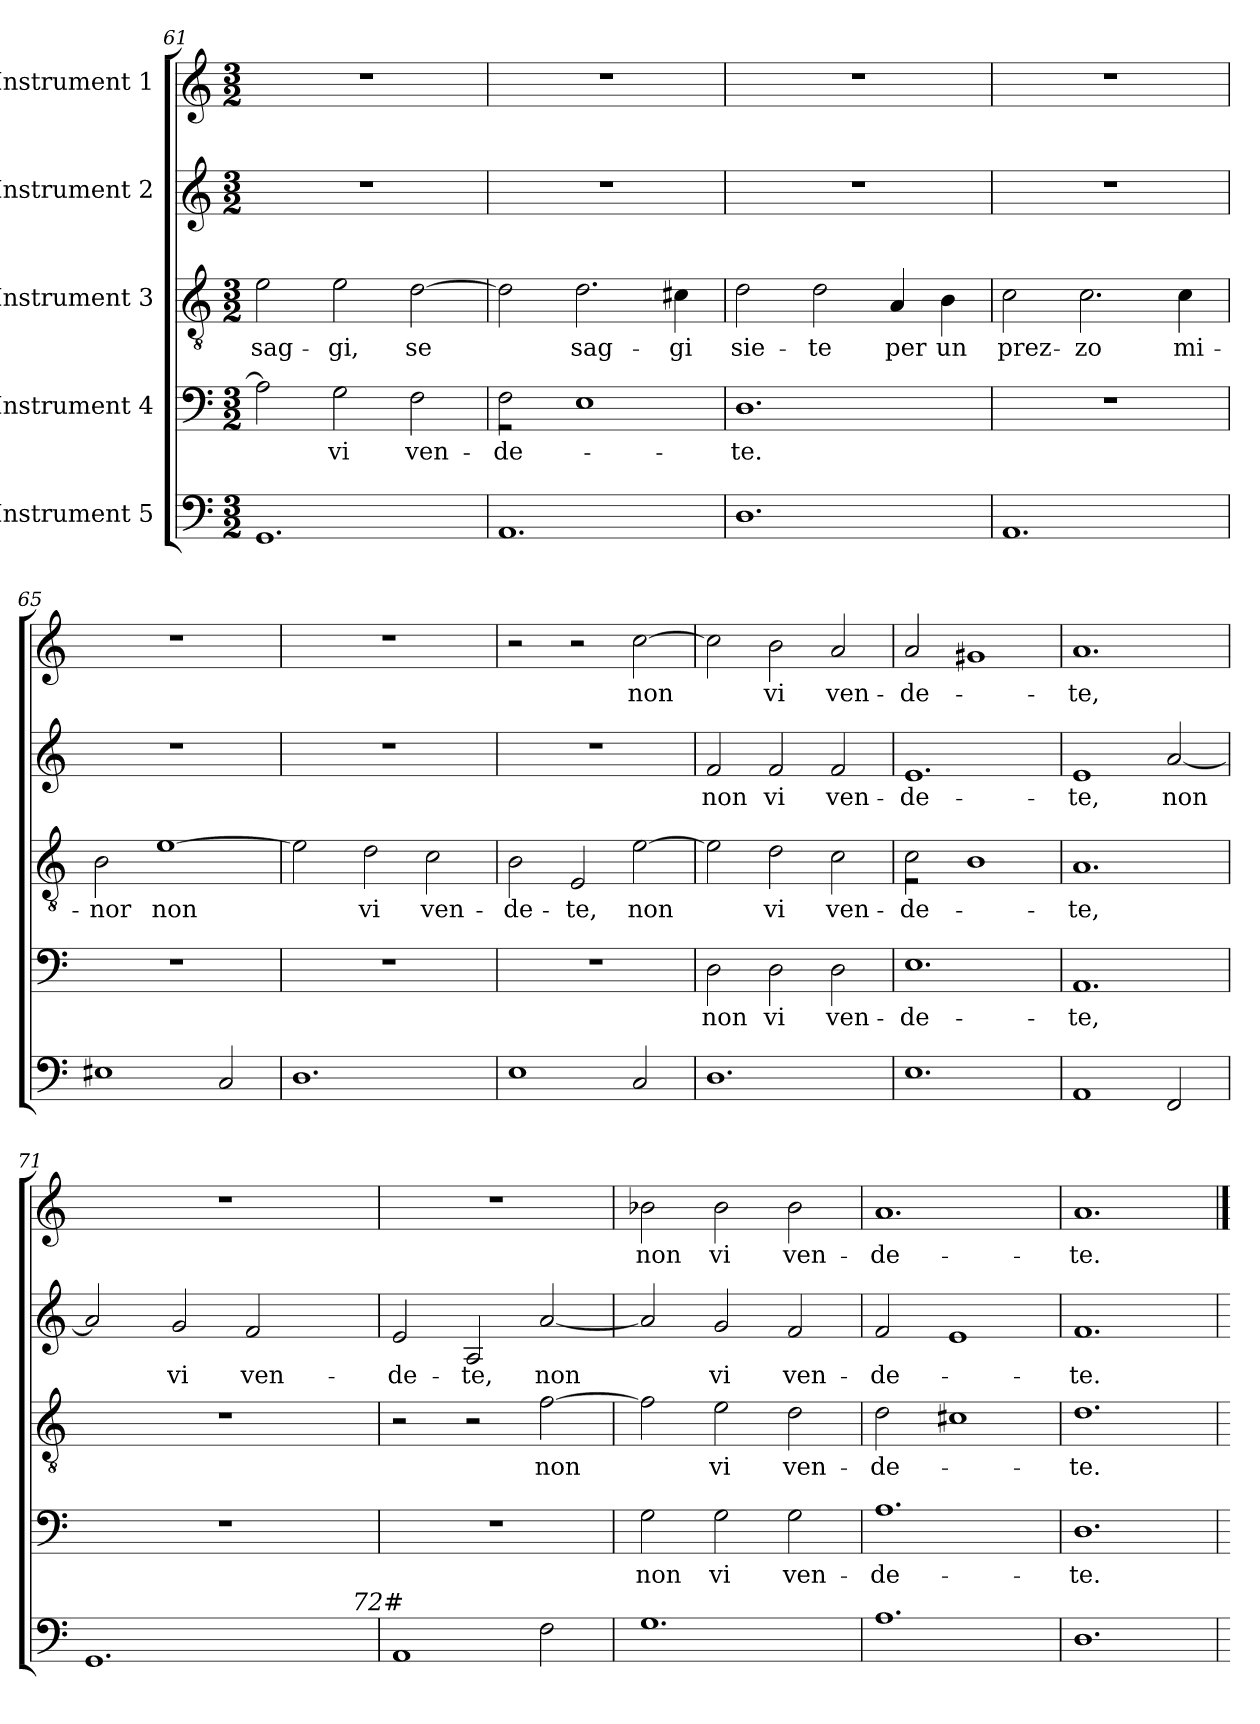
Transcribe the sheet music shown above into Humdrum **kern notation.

**kern	**kern	**text	**kern	**text	**kern	**text	**kern	**text
*part5	*part4	*part4	*part3	*part3	*part2	*part2	*part1	*part1
*staff5	*staff4	*staff4	*staff3	*staff3	*staff2	*staff2	*staff1	*staff1
*I"Instrument 5	*I"Instrument 4	*	*I"Instrument 3	*	*I"Instrument 2	*	*I"Instrument 1	*
*clefF4	*clefF4	*	*clefGv2	*	*clefG2	*	*clefG2	*
*M3/2	*M3/2	*	*M3/2	*	*M3/2	*	*M3/2	*
=61	=61	=61	=61	=61	=61	=61	=61	=61
!	!	!	!	!LO:LY:b:cj	!	!	!	!
1.GG	2A\]	.	2e\	sag-	1.r	.	1.r	.
!	!	!LO:LY:b:cj	!	!LO:LY:b:cj	!	!	!	!
.	2G\	vi	2e\	-gi,	.	.	.	.
!	!	!LO:LY:b:cj	!	!LO:LY:b:cj	!	!	!	!
.	2F\	ven-	[>2d\	se	.	.	.	.
=62	=62	=62	=62	=62	=62	=62	=62	=62
!	!	!LO:LY:b:cj	!	!	!	!	!	!
*	*^	*	*	*	*	*	*	*
1.AA	2F\	2r	-de-	2d\]	.	1.r	.	1.r	.
!	!	!	!	!	!LO:LY:b:cj	!	!	!	!
.	1ryy	1E	.	2.d\	sag-	.	.	.	.
!	!	!	!	!	!LO:LY:b:cj	!	!	!	!
.	.	.	.	4c#X\	-gi	.	.	.	.
*	*v	*v	*	*	*	*	*	*	*
=63	=63	=63	=63	=63	=63	=63	=63	=63
!	!	!LO:LY:b:cj	!	!LO:LY:b:cj	!	!	!	!
1.D	1.D	-te.	2d\	sie-	1.r	.	1.r	.
!	!	!	!	!LO:LY:b:cj	!	!	!	!
.	.	.	2d\	-te	.	.	.	.
!	!	!	!	!LO:LY:b:cj	!	!	!	!
.	.	.	4A/	per	.	.	.	.
!	!	!	!	!LO:LY:b:cj	!	!	!	!
.	.	.	4B\	un	.	.	.	.
=64	=64	=64	=64	=64	=64	=64	=64	=64
!	!	!	!	!LO:LY:b:cj	!	!	!	!
1.AA	1.r	.	2c\	prez-	1.r	.	1.r	.
!	!	!	!	!LO:LY:b:cj	!	!	!	!
.	.	.	2.c\	-zo	.	.	.	.
!	!	!	!	!LO:LY:b:cj	!	!	!	!
.	.	.	4c\	mi-	.	.	.	.
=65	=65	=65	=65	=65	=65	=65	=65	=65
!	!	!	!	!LO:LY:b:cj	!	!	!	!
1E#	1.r	.	2B\	-nor	1.r	.	1.r	.
!	!	!	!	!LO:LY:b:cj	!	!	!	!
.	.	.	[<1e	non	.	.	.	.
2C/	.	.	.	.	.	.	.	.
!!LO:LB:g=z
=66	=66	=66	=66	=66	=66	=66	=66	=66
*	*^	*	*	*	*	*	*	*
1.D	1.r	32ryy	.	2e\]	.	1.r	.	1.r	.
.	.	1ryy	.	.	.	.	.	.	.
!	!	!	!	!	!LO:LY:b:cj	!	!	!	!
.	.	.	.	2d\	vi	.	.	.	.
!	!	!	!	!	!LO:LY:b:cj	!	!	!	!
.	.	.	.	2c\	ven-	.	.	.	.
.	.	4...ryy	.	.	.	.	.	.	.
=67	=67	=67	=67	=67	=67	=67	=67	=67	=67
!	!	!	!	!	!LO:LY:b:cj	!	!	!	!
*	*v	*v	*	*	*	*	*	*	*
1E	1.r	.	2B\	-de-	1.r	.	2r	.
!	!	!	!	!LO:LY:b:cj	!	!	!	!
.	.	.	2E/	-te,	.	.	2r	.
!	!	!	!	!LO:LY:b	!	!	!	!LO:LY:b
2C/	.	.	[>2e\	non	.	.	[>2cc\	non
=68	=68	=68	=68	=68	=68	=68	=68	=68
!	!	!LO:LY:b:cj	!	!	!	!LO:LY:b:cj	!	!
1.D	2D\	non	2e\]	.	2f/	non	2cc\]	.
!	!	!LO:LY:b:cj	!	!LO:LY:b:cj	!	!LO:LY:b:cj	!	!LO:LY:b:cj
.	2D\	vi	2d\	vi	2f/	vi	2b\	vi
!	!	!LO:LY:b:cj	!	!LO:LY:b:cj	!	!LO:LY:b:cj	!	!LO:LY:b:cj
.	2D\	ven-	2c\	ven-	2f/	ven-	2a/	ven-
=69	=69	=69	=69	=69	=69	=69	=69	=69
!	!	!LO:LY:b:cj	!	!LO:LY:b:cj	!	!LO:LY:b:cj	!	!LO:LY:b:cj
*	*	*	*^	*	*	*	*	*
1.E	1.E	-de-	2c\	2r	-de-	1.e	-de-	2a/	-de-
.	.	.	1ryy	1B	.	.	.	1g#X	.
=70	=70	=70	=70	=70	=70	=70	=70	=70	=70
!	!	!LO:LY:b:cj	!	!	!LO:LY:b:cj	!	!LO:LY:b:cj	!	!LO:LY:b:cj
*	*	*	*v	*v	*	*	*	*	*
1AA	1.AA	-te,	1.A	-te,	1e	-te,	1.a	-te,
!	!	!	!	!	!	!LO:LY:b	!	!
2FF/	.	.	.	.	[>2a/	non	.	.
!!LO:PB:g=z
=71	=71	=71	=71	=71	=71	=71	=71	=71
*^	*	*	*^	*	*	*	*	*
1.GG	1ryy	1.r	.	1.r	32.ryy	.	2a/]	.	1.r	.
.	.	.	.	.	1ryy	.	.	.	.	.
!	!	!	!	!	!	!	!	!LO:LY:b:cj	!	!
.	.	.	.	.	.	.	2g/	vi	.	.
!	!	!	!	!	!	!	!	!LO:LY:b:cj	!	!
.	4..ryy	.	.	.	.	.	2f/	ven-	.	.
.	.	.	.	.	4ryy	.	.	.	.	.
.	.	.	.	.	8ryy	.	.	.	.	.
.	.	.	.	.	16ryy	.	.	.	.	.
!	!LO:TX:a:i:t=72#	!	!	!	!	!	!	!	!	!
.	16ryy	.	.	.	.	.	.	.	.	.
.	.	.	.	.	64ryy	.	.	.	.	.
=72	=72	=72	=72	=72	=72	=72	=72	=72	=72	=72
!	!	!	!	!	!	!	!	!LO:LY:b:cj	!	!
*v	*v	*	*	*v	*v	*	*	*	*	*
1AA	1.r	.	2r	.	2e/	-de-	1.r	.
!	!	!	!	!	!	!LO:LY:b:cj	!	!
.	.	.	2r	.	2A/	-te,	.	.
!	!	!	!	!LO:LY:b	!	!LO:LY:b	!	!
2F\	.	.	[>2f\	non	[<2a/	non	.	.
=73	=73	=73	=73	=73	=73	=73	=73	=73
!	!	!LO:LY:b:cj	!	!	!	!	!	!LO:LY:b:cj
1.G	2G\	non	2f\]	.	2a/]	.	2b-X\	non
!	!	!LO:LY:b:cj	!	!LO:LY:b:cj	!	!LO:LY:b:cj	!	!LO:LY:b:cj
.	2G\	vi	2e\	vi	2g/	vi	2b-\	vi
!	!	!LO:LY:b:cj	!	!LO:LY:b:cj	!	!LO:LY:b:cj	!	!LO:LY:b:cj
.	2G\	ven-	2d\	ven-	2f/	ven-	2b-\	ven-
=74	=74	=74	=74	=74	=74	=74	=74	=74
!	!	!LO:LY:b:cj	!	!LO:LY:b:cj	!	!LO:LY:b:cj	!	!LO:LY:b:cj
1.A	1.A	-de-	2d\	-de-	2f/	-de-	1.a	-de-
.	.	.	1c#X	.	1e	.	.	.
=75	=75	=75	=75	=75	=75	=75	=75	=75
!	!	!LO:LY:b:cj	!	!LO:LY:b:cj	!	!LO:LY:b:cj	!	!LO:LY:b:cj
1.D	1.D	-te.	1.d	-te.	1.f	-te.	1.a	-te.
=	=	==	=	==	=	==	==	==
*-	*-	*-	*-	*-	*-	*-	*-	*-
